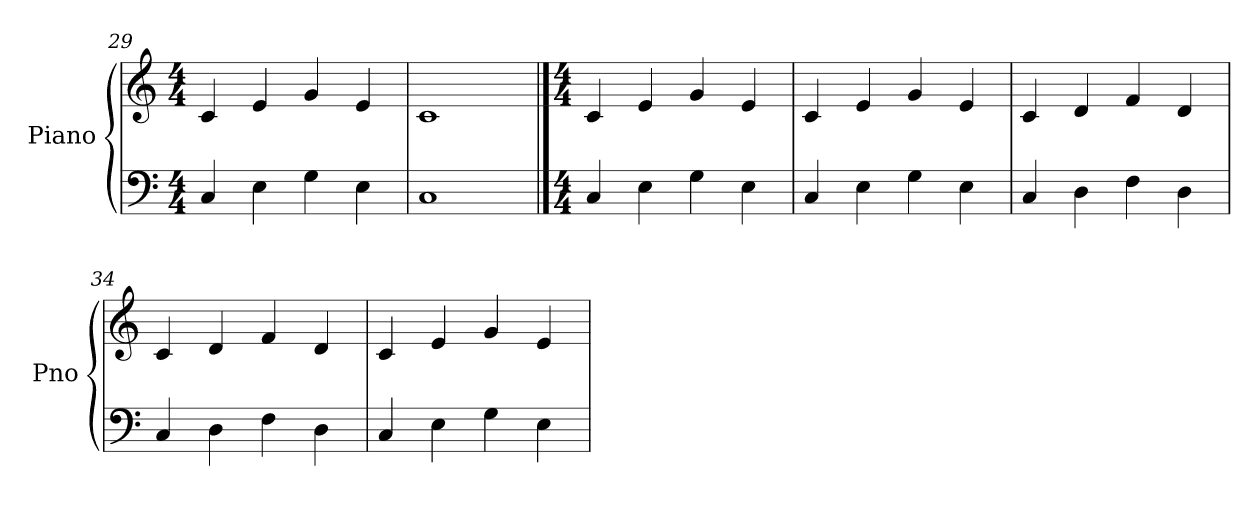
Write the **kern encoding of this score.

**kern	**kern
*part1	*part1
*staff2	*staff1
*I"Piano	*
*I'Pno	*
*clefF4	*clefG2
*k[]	*k[]
*M4/4	*M4/4
=29	=29
4C/	4c/
4E\	4e/
4G\	4g/
4E\	4e/
=30	=30
1C	1c
!!LO:PB:g=z
==31	==31
*M4/4	*M4/4
4C/	4c/
4E\	4e/
4G\	4g/
4E\	4e/
=32	=32
4C/	4c/
4E\	4e/
4G\	4g/
4E\	4e/
=33	=33
4C/	4c/
4D\	4d/
4F\	4f/
4D\	4d/
=34	=34
4C/	4c/
4D\	4d/
4F\	4f/
4D\	4d/
=35	=35
4C/	4c/
4E\	4e/
4G\	4g/
4E\	4e/
=	=
*-	*-
